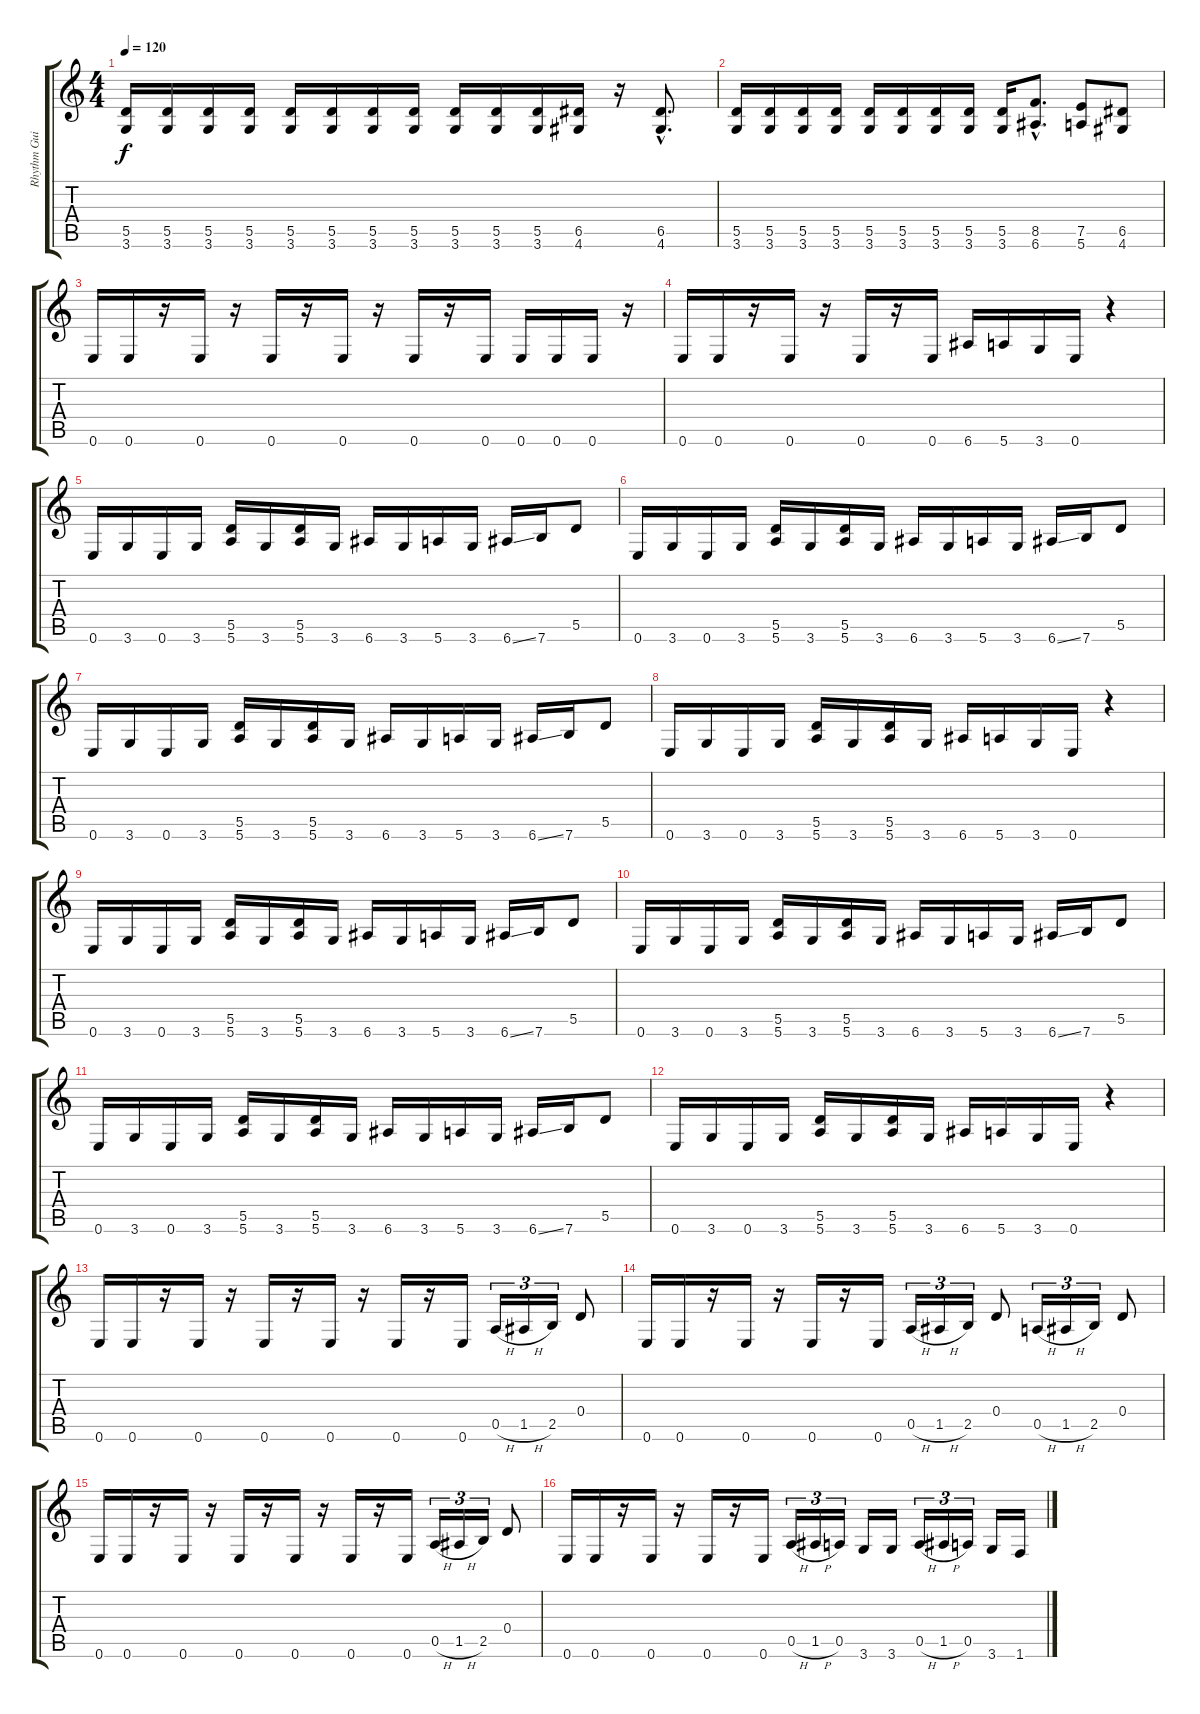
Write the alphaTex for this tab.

\track ("Rhythm Guitar" "Rhythm Gui") {instrument distortionguitar}
\staff {score tabs}
\tuning (E4 B3 G3 D3 A2 E2) {hide}
\ts (4 4)
\tempo 120
\clef g2
\ks c
(5.5 3.6).16{dy f} (5.5 3.6).16 (5.5 3.6).16 (5.5 3.6).16 (5.5 3.6).16 (5.5 3.6).16 (5.5 3.6).16 (5.5 3.6).16 (5.5 3.6).16 (5.5 3.6).16 (5.5 3.6).16 (6.5 4.6).16 r.16 (6.5{hac} 4.6{hac}).8{d} |
(5.5 3.6).16 (5.5 3.6).16 (5.5 3.6).16 (5.5 3.6).16 (5.5 3.6).16 (5.5 3.6).16 (5.5 3.6).16 (5.5 3.6).16 (5.5 3.6).16 (8.5{hac} 6.6{hac}).8{d} (7.5 5.6).8 (6.5 4.6).8 |
0.6.16 0.6.16 r.16 0.6.16 r.16 0.6.16 r.16 0.6.16 r.16 0.6.16 r.16 0.6.16 0.6.16 0.6.16 0.6.16 r.16 |
0.6.16 0.6.16 r.16 0.6.16 r.16 0.6.16 r.16 0.6.16 6.6.16 5.6.16 3.6.16 0.6.16 r.4 |
0.6.16 3.6.16 0.6.16 3.6.16 (5.5 5.6).16 3.6.16 (5.5 5.6).16 3.6.16 6.6.16 3.6.16 5.6.16 3.6.16 6.6{ss}.16 7.6.16 5.5.8 |
0.6.16 3.6.16 0.6.16 3.6.16 (5.5 5.6).16 3.6.16 (5.5 5.6).16 3.6.16 6.6.16 3.6.16 5.6.16 3.6.16 6.6{ss}.16 7.6.16 5.5.8 |
0.6.16 3.6.16 0.6.16 3.6.16 (5.5 5.6).16 3.6.16 (5.5 5.6).16 3.6.16 6.6.16 3.6.16 5.6.16 3.6.16 6.6{ss}.16 7.6.16 5.5.8 |
0.6.16 3.6.16 0.6.16 3.6.16 (5.5 5.6).16 3.6.16 (5.5 5.6).16 3.6.16 6.6.16 5.6.16 3.6.16 0.6.16 r.4 |
0.6.16 3.6.16 0.6.16 3.6.16 (5.5 5.6).16 3.6.16 (5.5 5.6).16 3.6.16 6.6.16 3.6.16 5.6.16 3.6.16 6.6{ss}.16 7.6.16 5.5.8 |
0.6.16 3.6.16 0.6.16 3.6.16 (5.5 5.6).16 3.6.16 (5.5 5.6).16 3.6.16 6.6.16 3.6.16 5.6.16 3.6.16 6.6{ss}.16 7.6.16 5.5.8 |
0.6.16 3.6.16 0.6.16 3.6.16 (5.5 5.6).16 3.6.16 (5.5 5.6).16 3.6.16 6.6.16 3.6.16 5.6.16 3.6.16 6.6{ss}.16 7.6.16 5.5.8 |
0.6.16 3.6.16 0.6.16 3.6.16 (5.5 5.6).16 3.6.16 (5.5 5.6).16 3.6.16 6.6.16 5.6.16 3.6.16 0.6.16 r.4 |
0.6.16 0.6.16 r.16 0.6.16 r.16 0.6.16 r.16 0.6.16 r.16 0.6.16 r.16 0.6.16 0.5{h}.16{tu (3 2)} 1.5{h}.16{tu (3 2)} 2.5.16{tu (3 2)} 0.4.8 |
0.6.16 0.6.16 r.16 0.6.16 r.16 0.6.16 r.16 0.6.16 0.5{h}.16{tu (3 2)} 1.5{h}.16{tu (3 2)} 2.5.16{tu (3 2)} 0.4.8 0.5{h}.16{tu (3 2)} 1.5{h}.16{tu (3 2)} 2.5.16{tu (3 2)} 0.4.8 |
0.6.16 0.6.16 r.16 0.6.16 r.16 0.6.16 r.16 0.6.16 r.16 0.6.16 r.16 0.6.16 0.5{h}.16{tu (3 2)} 1.5{h}.16{tu (3 2)} 2.5.16{tu (3 2)} 0.4.8 |
0.6.16 0.6.16 r.16 0.6.16 r.16 0.6.16 r.16 0.6.16 0.5{h}.16{tu (3 2)} 1.5{h}.16{tu (3 2)} 0.5.16{tu (3 2)} 3.6.16 3.6.16 0.5{h}.16{tu (3 2)} 1.5{h}.16{tu (3 2)} 0.5.16{tu (3 2)} 3.6.16 1.6.16
